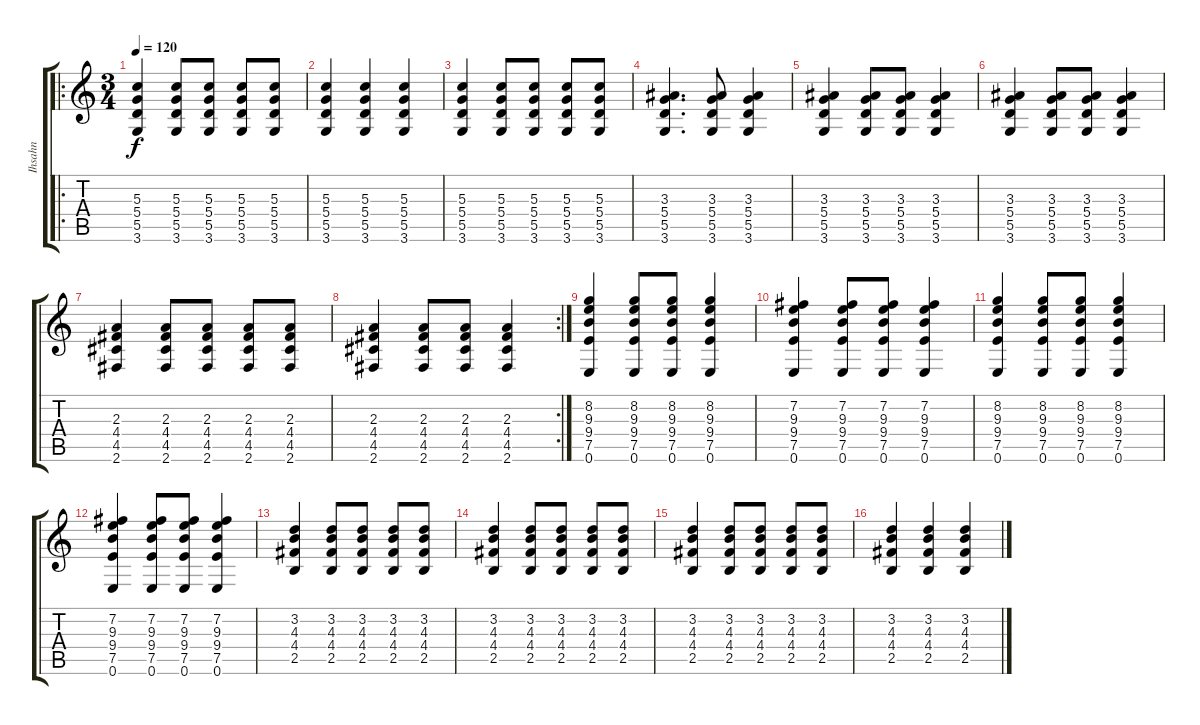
\track ("Ihsahn" "Ihsahn") {instrument distortionguitar}
\staff {score tabs}
\tuning (E4 B3 G3 D3 A2 E2) {hide}
\ro
\ts (3 4)
\tempo 120
\clef g2
\ks c
(5.3 5.4 5.5 3.6).4{dy f} (5.3 5.4 5.5 3.6).8 (5.3 5.4 5.5 3.6).8 (5.3 5.4 5.5 3.6).8 (5.3 5.4 5.5 3.6).8 |
(5.3 5.4 5.5 3.6).4 (5.3 5.4 5.5 3.6).4 (5.3 5.4 5.5 3.6).4 |
(5.3 5.4 5.5 3.6).4 (5.3 5.4 5.5 3.6).8 (5.3 5.4 5.5 3.6).8 (5.3 5.4 5.5 3.6).8 (5.3 5.4 5.5 3.6).8 |
(3.3 5.4 5.5 3.6).4{d} (3.3 5.4 5.5 3.6).8 (3.3 5.4 5.5 3.6).4 |
(3.3 5.4 5.5 3.6).4 (3.3 5.4 5.5 3.6).8 (3.3 5.4 5.5 3.6).8 (3.3 5.4 5.5 3.6).4 |
(3.3 5.4 5.5 3.6).4 (3.3 5.4 5.5 3.6).8 (3.3 5.4 5.5 3.6).8 (3.3 5.4 5.5 3.6).4 |
(2.3 4.4 4.5 2.6).4 (2.3 4.4 4.5 2.6).8 (2.3 4.4 4.5 2.6).8 (2.3 4.4 4.5 2.6).8 (2.3 4.4 4.5 2.6).8 |
\rc 2
(2.3 4.4 4.5 2.6).4 (2.3 4.4 4.5 2.6).8 (2.3 4.4 4.5 2.6).8 (2.3 4.4 4.5 2.6).4 |
(8.2 9.3 9.4 7.5 0.6).4 (8.2 9.3 9.4 7.5 0.6).8 (8.2 9.3 9.4 7.5 0.6).8 (8.2 9.3 9.4 7.5 0.6).4 |
(7.2 9.3 9.4 7.5 0.6).4 (7.2 9.3 9.4 7.5 0.6).8 (7.2 9.3 9.4 7.5 0.6).8 (7.2 9.3 9.4 7.5 0.6).4 |
(8.2 9.3 9.4 7.5 0.6).4 (8.2 9.3 9.4 7.5 0.6).8 (8.2 9.3 9.4 7.5 0.6).8 (8.2 9.3 9.4 7.5 0.6).4 |
(7.2 9.3 9.4 7.5 0.6).4 (7.2 9.3 9.4 7.5 0.6).8 (7.2 9.3 9.4 7.5 0.6).8 (7.2 9.3 9.4 7.5 0.6).4 |
(3.2 4.3 4.4 2.5).4 (3.2 4.3 4.4 2.5).8 (3.2 4.3 4.4 2.5).8 (3.2 4.3 4.4 2.5).8 (3.2 4.3 4.4 2.5).8 |
(3.2 4.3 4.4 2.5).4 (3.2 4.3 4.4 2.5).8 (3.2 4.3 4.4 2.5).8 (3.2 4.3 4.4 2.5).8 (3.2 4.3 4.4 2.5).8 |
(3.2 4.3 4.4 2.5).4 (3.2 4.3 4.4 2.5).8 (3.2 4.3 4.4 2.5).8 (3.2 4.3 4.4 2.5).8 (3.2 4.3 4.4 2.5).8 |
(3.2 4.3 4.4 2.5).4 (3.2 4.3 4.4 2.5).4 (3.2 4.3 4.4 2.5).4
